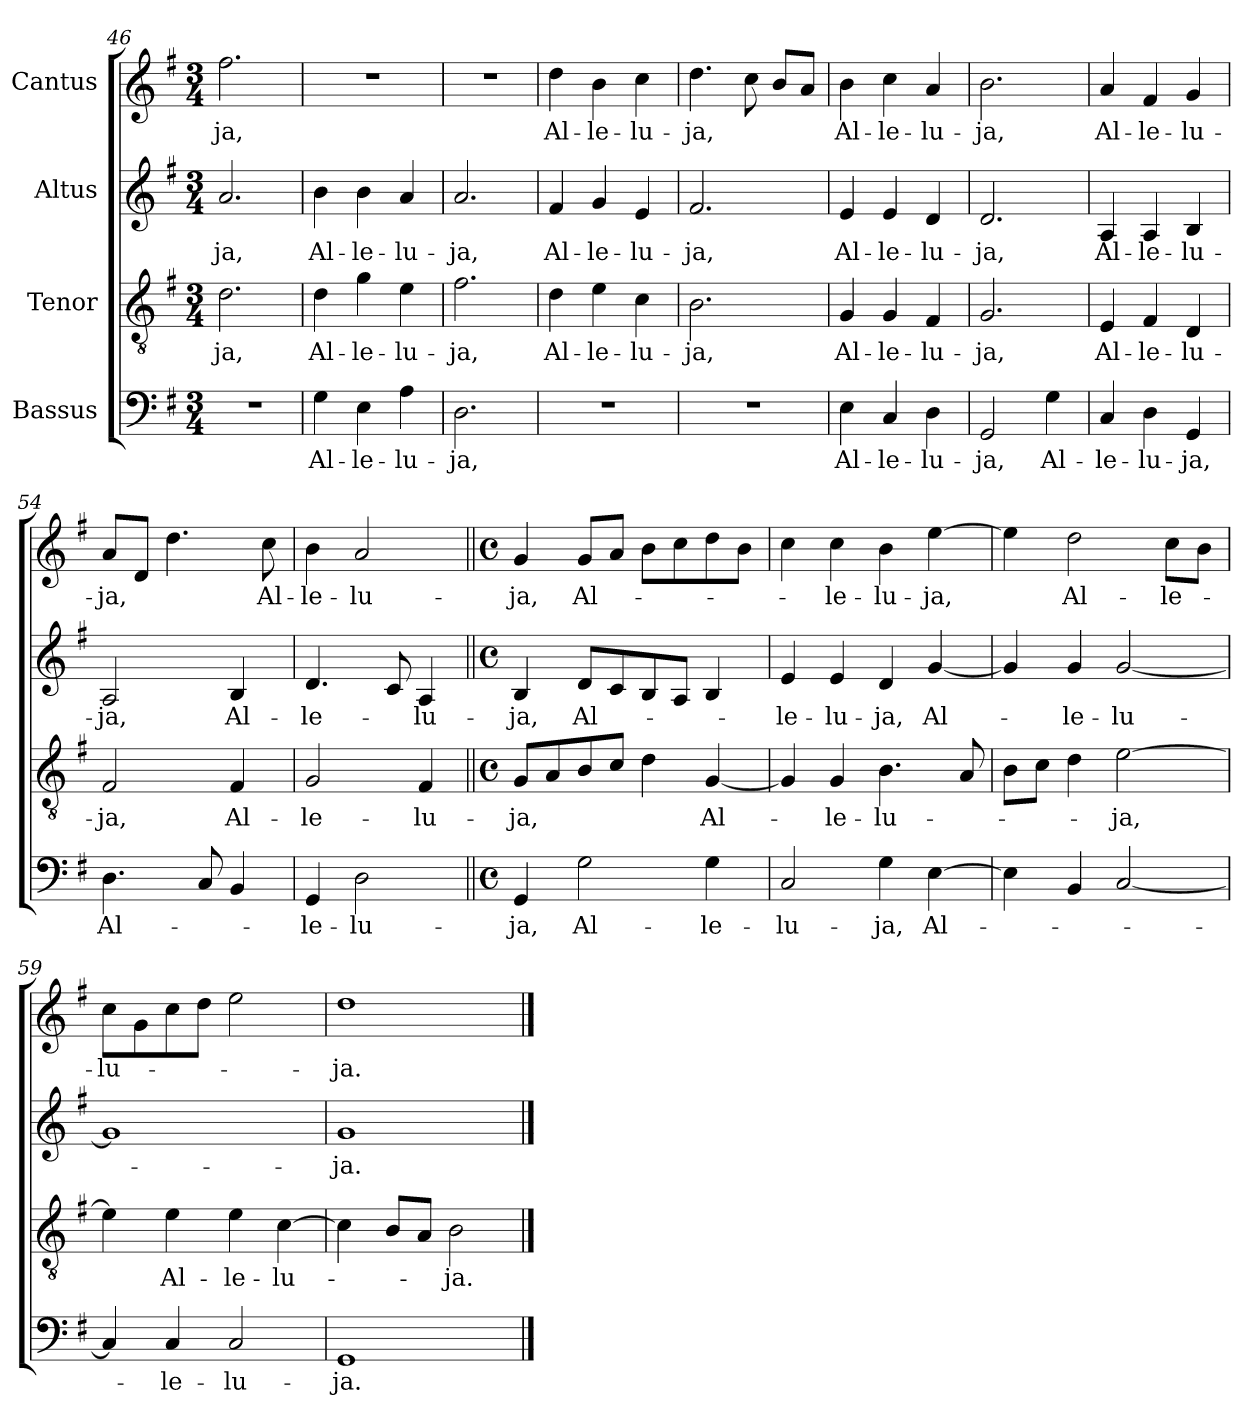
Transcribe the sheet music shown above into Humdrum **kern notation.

**kern	**text	**kern	**text	**kern	**text	**kern	**text
*part4	*part4	*part3	*part3	*part2	*part2	*part1	*part1
*staff4	*staff4	*staff3	*staff3	*staff2	*staff2	*staff1	*staff1
*I"Bassus	*	*I"Tenor	*	*I"Altus	*	*I"Cantus	*
*clefF4	*	*clefGv2	*	*clefG2	*	*clefG2	*
*k[f#]	*	*k[f#]	*	*k[f#]	*	*k[f#]	*
*G:	*	*G:	*	*G:	*	*G:	*
*M3/4	*	*M3/4	*	*M3/4	*	*M3/4	*
=46	=46	=46	=46	=46	=46	=46	=46
2.r	.	2.d\	-ja,	2.a/	-ja,	2.ff#\	-ja,
=47	=47	=47	=47	=47	=47	=47	=47
4G\	Al-	4d\	Al-	4b\	Al-	2.r	.
4E\	-le-	4g\	-le-	4b\	-le-	.	.
4A\	-lu-	4e\	-lu-	4a/	-lu-	.	.
=48	=48	=48	=48	=48	=48	=48	=48
2.D\	-ja,	2.f#\	-ja,	2.a/	-ja,	2.r	.
=49	=49	=49	=49	=49	=49	=49	=49
2.r	.	4d\	Al-	4f#/	Al-	4dd\	Al-
.	.	4e\	-le-	4g/	-le-	4b\	-le-
.	.	4c\	-lu-	4e/	-lu-	4cc\	-lu-
=50	=50	=50	=50	=50	=50	=50	=50
2.r	.	2.B\	-ja,	2.f#/	-ja,	4.dd\	-ja,
.	.	.	.	.	.	8cc\	.
.	.	.	.	.	.	8b/L	.
.	.	.	.	.	.	8a/J	.
=51	=51	=51	=51	=51	=51	=51	=51
4E\	Al-	4G/	Al-	4e/	Al-	4b\	Al-
4C/	-le-	4G/	-le-	4e/	-le-	4cc\	-le-
4D\	-lu-	4F#/	-lu-	4d/	-lu-	4a/	-lu-
=52	=52	=52	=52	=52	=52	=52	=52
2GG/	-ja,	2.G/	-ja,	2.d/	-ja,	2.b\	-ja,
4G\	Al-	.	.	.	.	.	.
=53	=53	=53	=53	=53	=53	=53	=53
4C/	-le-	4E/	Al-	4A/	Al-	4a/	Al-
4D\	-lu-	4F#/	-le-	4A/	-le-	4f#/	-le-
4GG/	-ja,	4D/	-lu-	4B/	-lu-	4g/	-lu-
!!LO:LB:g=z
=54	=54	=54	=54	=54	=54	=54	=54
4.D\	Al-	2F#/	-ja,	2A/	-ja,	8a/L	-ja,
.	.	.	.	.	.	8d/J	.
.	.	.	.	.	.	4.dd\	.
8C/	.	.	.	.	.	.	.
4BB/	.	4F#/	Al-	4B/	Al-	.	.
.	.	.	.	.	.	8cc\	Al-
=55	=55	=55	=55	=55	=55	=55	=55
4GG/	-le-	2G/	-le-	4.d/	-le-	4b\	-le-
2D\	-lu-	.	.	.	.	2a/	-lu-
.	.	.	.	8c/	.	.	.
.	.	4F#/	-lu-	4A/	-lu-	.	.
=56||	=56||	=56||	=56||	=56||	=56||	=56||	=56||
*M4/4	*	*M4/4	*	*M4/4	*	*M4/4	*
*met(c)	*	*met(c)	*	*met(c)	*	*met(c)	*
4GG/	-ja,	8G/L	-ja,	4B/	-ja,	4g/	-ja,
.	.	8A/	.	.	.	.	.
2G\	Al-	8B/	.	8d/L	Al-	8g/L	Al-
.	.	8c/J	.	8c/	.	8a/J	.
.	.	4d\	.	8B/	.	8b\L	.
.	.	.	.	8A/J	.	8cc\	.
4G\	-le-	[4G/	Al-	4B/	.	8dd\	.
.	.	.	.	.	.	8b\J	.
=57	=57	=57	=57	=57	=57	=57	=57
2C/	-lu-	4G/]	.	4e/	-le-	4cc\	.
.	.	4G/	-le-	4e/	-lu-	4cc\	-le-
4G\	-ja,	4.B\	-lu-	4d/	-ja,	4b\	-lu-
[4E\	Al-	.	.	[4g/	Al-	[4ee\	-ja,
.	.	8A/	.	.	.	.	.
=58	=58	=58	=58	=58	=58	=58	=58
4E\]	.	8B\L	.	4g/]	.	4ee\]	.
.	.	8c\J	.	.	.	.	.
4BB/	.	4d\	.	4g/	-le-	2dd\	Al-
[2C/	.	[2e\	-ja,	[2g/	-lu-	.	.
.	.	.	.	.	.	8cc\L	-le-
.	.	.	.	.	.	8b\J	.
=59	=59	=59	=59	=59	=59	=59	=59
4C/]	.	4e\]	.	1g]	.	8cc\L	-lu-
.	.	.	.	.	.	8g\	.
4C/	-le-	4e\	Al-	.	.	8cc\	.
.	.	.	.	.	.	8dd\J	.
2C/	-lu-	4e\	-le-	.	.	2ee\	.
.	.	[4c\	-lu-	.	.	.	.
=60	=60	=60	=60	=60	=60	=60	=60
1GG	-ja.	4c\]	.	1g	-ja.	1dd	-ja.
.	.	8B/L	.	.	.	.	.
.	.	8A/J	.	.	.	.	.
.	.	2B\	-ja.	.	.	.	.
==	==	==	==	==	==	==	==
*-	*-	*-	*-	*-	*-	*-	*-
